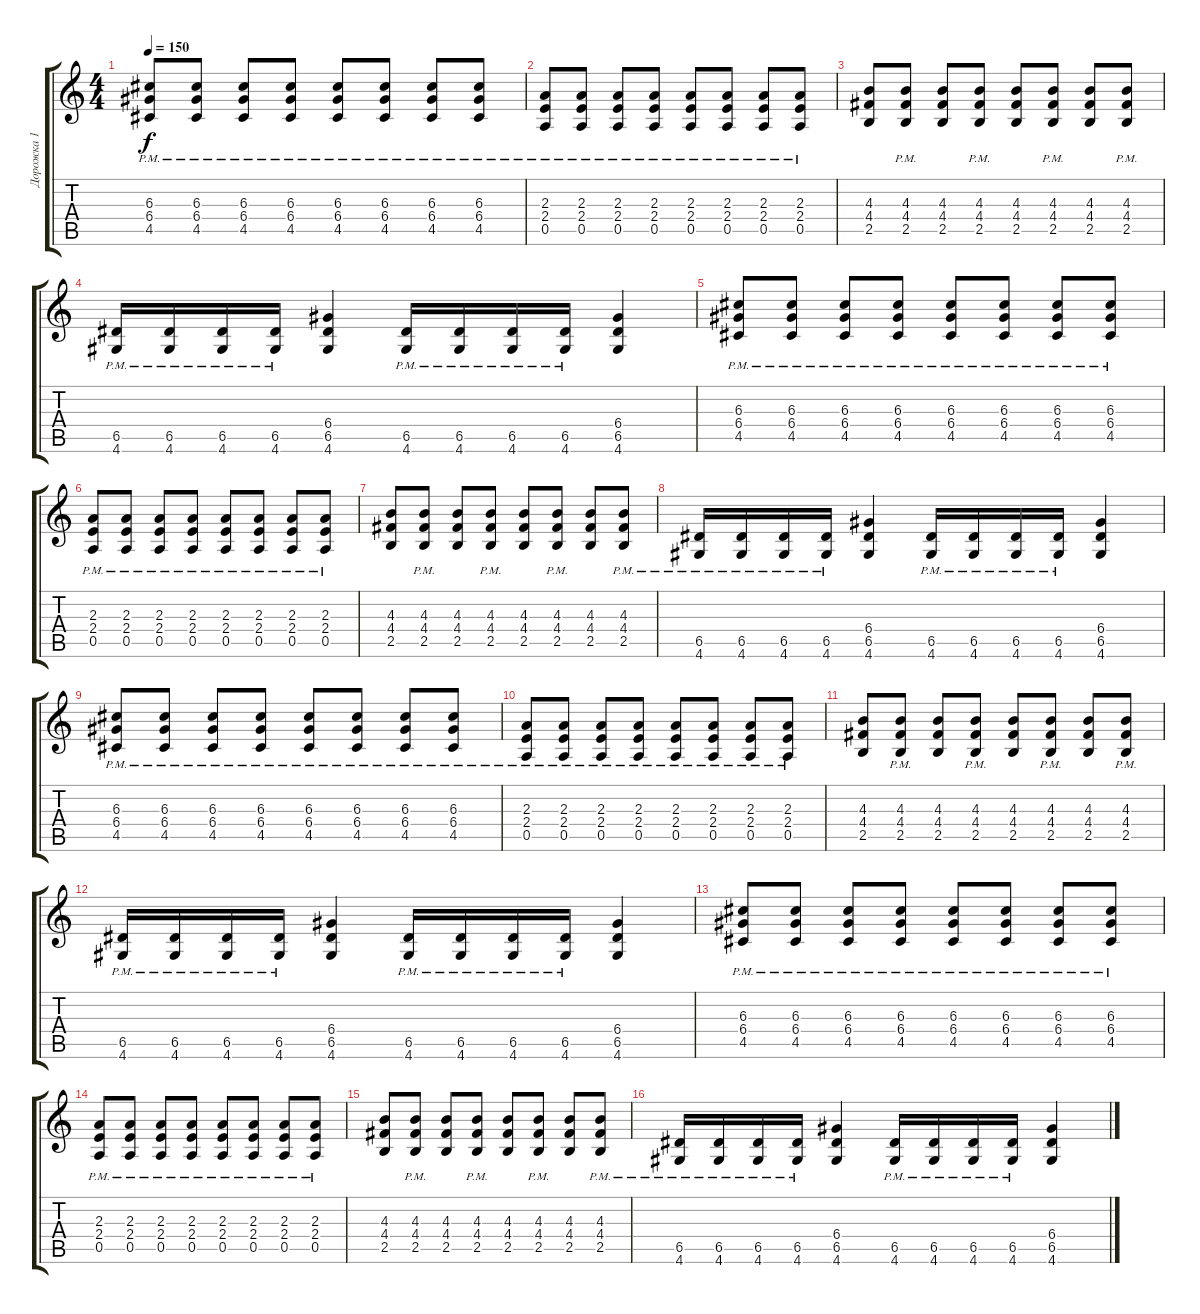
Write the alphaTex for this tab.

\track ("Дорожка 1" "Дорожка 1") {instrument electricguitarclean}
\staff {score tabs}
\tuning (E4 B3 G3 D3 A2 E2) {hide}
\ts (4 4)
\tempo 150
\clef g2
\ks c
(6.3{pm} 6.4{pm} 4.5{pm}).8{dy f} (6.3{pm} 6.4{pm} 4.5{pm}).8 (6.3{pm} 6.4{pm} 4.5{pm}).8 (6.3{pm} 6.4{pm} 4.5{pm}).8 (6.3{pm} 6.4{pm} 4.5{pm}).8 (6.3{pm} 6.4{pm} 4.5{pm}).8 (6.3{pm} 6.4{pm} 4.5{pm}).8 (6.3{pm} 6.4{pm} 4.5{pm}).8 |
(2.3{pm} 2.4{pm} 0.5{pm}).8 (2.3{pm} 2.4{pm} 0.5{pm}).8 (2.3{pm} 2.4{pm} 0.5{pm}).8 (2.3{pm} 2.4{pm} 0.5{pm}).8 (2.3{pm} 2.4{pm} 0.5{pm}).8 (2.3{pm} 2.4{pm} 0.5{pm}).8 (2.3{pm} 2.4{pm} 0.5{pm}).8 (2.3{pm} 2.4{pm} 0.5{pm}).8 |
(4.3 4.4 2.5).8 (4.3{pm} 4.4{pm} 2.5{pm}).8 (4.3 4.4 2.5).8 (4.3{pm} 4.4{pm} 2.5{pm}).8 (4.3 4.4 2.5).8 (4.3{pm} 4.4{pm} 2.5{pm}).8 (4.3 4.4 2.5).8 (4.3{pm} 4.4{pm} 2.5{pm}).8 |
(6.5{pm} 4.6{pm}).16 (6.5{pm} 4.6{pm}).16 (6.5{pm} 4.6{pm}).16 (6.5{pm} 4.6{pm}).16 (6.4 6.5 4.6).4 (6.5{pm} 4.6{pm}).16 (6.5{pm} 4.6{pm}).16 (6.5{pm} 4.6{pm}).16 (6.5{pm} 4.6{pm}).16 (6.4 6.5 4.6).4 |
(6.3{pm} 6.4{pm} 4.5{pm}).8 (6.3{pm} 6.4{pm} 4.5{pm}).8 (6.3{pm} 6.4{pm} 4.5{pm}).8 (6.3{pm} 6.4{pm} 4.5{pm}).8 (6.3{pm} 6.4{pm} 4.5{pm}).8 (6.3{pm} 6.4{pm} 4.5{pm}).8 (6.3{pm} 6.4{pm} 4.5{pm}).8 (6.3{pm} 6.4{pm} 4.5{pm}).8 |
(2.3{pm} 2.4{pm} 0.5{pm}).8 (2.3{pm} 2.4{pm} 0.5{pm}).8 (2.3{pm} 2.4{pm} 0.5{pm}).8 (2.3{pm} 2.4{pm} 0.5{pm}).8 (2.3{pm} 2.4{pm} 0.5{pm}).8 (2.3{pm} 2.4{pm} 0.5{pm}).8 (2.3{pm} 2.4{pm} 0.5{pm}).8 (2.3{pm} 2.4{pm} 0.5{pm}).8 |
(4.3 4.4 2.5).8 (4.3{pm} 4.4{pm} 2.5{pm}).8 (4.3 4.4 2.5).8 (4.3{pm} 4.4{pm} 2.5{pm}).8 (4.3 4.4 2.5).8 (4.3{pm} 4.4{pm} 2.5{pm}).8 (4.3 4.4 2.5).8 (4.3{pm} 4.4{pm} 2.5{pm}).8 |
(6.5{pm} 4.6{pm}).16 (6.5{pm} 4.6{pm}).16 (6.5{pm} 4.6{pm}).16 (6.5{pm} 4.6{pm}).16 (6.4 6.5 4.6).4 (6.5{pm} 4.6{pm}).16 (6.5{pm} 4.6{pm}).16 (6.5{pm} 4.6{pm}).16 (6.5{pm} 4.6{pm}).16 (6.4 6.5 4.6).4 |
(6.3{pm} 6.4{pm} 4.5{pm}).8 (6.3{pm} 6.4{pm} 4.5{pm}).8 (6.3{pm} 6.4{pm} 4.5{pm}).8 (6.3{pm} 6.4{pm} 4.5{pm}).8 (6.3{pm} 6.4{pm} 4.5{pm}).8 (6.3{pm} 6.4{pm} 4.5{pm}).8 (6.3{pm} 6.4{pm} 4.5{pm}).8 (6.3{pm} 6.4{pm} 4.5{pm}).8 |
(2.3{pm} 2.4{pm} 0.5{pm}).8 (2.3{pm} 2.4{pm} 0.5{pm}).8 (2.3{pm} 2.4{pm} 0.5{pm}).8 (2.3{pm} 2.4{pm} 0.5{pm}).8 (2.3{pm} 2.4{pm} 0.5{pm}).8 (2.3{pm} 2.4{pm} 0.5{pm}).8 (2.3{pm} 2.4{pm} 0.5{pm}).8 (2.3{pm} 2.4{pm} 0.5{pm}).8 |
(4.3 4.4 2.5).8 (4.3{pm} 4.4{pm} 2.5{pm}).8 (4.3 4.4 2.5).8 (4.3{pm} 4.4{pm} 2.5{pm}).8 (4.3 4.4 2.5).8 (4.3{pm} 4.4{pm} 2.5{pm}).8 (4.3 4.4 2.5).8 (4.3{pm} 4.4{pm} 2.5{pm}).8 |
(6.5{pm} 4.6{pm}).16 (6.5{pm} 4.6{pm}).16 (6.5{pm} 4.6{pm}).16 (6.5{pm} 4.6{pm}).16 (6.4 6.5 4.6).4 (6.5{pm} 4.6{pm}).16 (6.5{pm} 4.6{pm}).16 (6.5{pm} 4.6{pm}).16 (6.5{pm} 4.6{pm}).16 (6.4 6.5 4.6).4 |
(6.3{pm} 6.4{pm} 4.5{pm}).8 (6.3{pm} 6.4{pm} 4.5{pm}).8 (6.3{pm} 6.4{pm} 4.5{pm}).8 (6.3{pm} 6.4{pm} 4.5{pm}).8 (6.3{pm} 6.4{pm} 4.5{pm}).8 (6.3{pm} 6.4{pm} 4.5{pm}).8 (6.3{pm} 6.4{pm} 4.5{pm}).8 (6.3{pm} 6.4{pm} 4.5{pm}).8 |
(2.3{pm} 2.4{pm} 0.5{pm}).8 (2.3{pm} 2.4{pm} 0.5{pm}).8 (2.3{pm} 2.4{pm} 0.5{pm}).8 (2.3{pm} 2.4{pm} 0.5{pm}).8 (2.3{pm} 2.4{pm} 0.5{pm}).8 (2.3{pm} 2.4{pm} 0.5{pm}).8 (2.3{pm} 2.4{pm} 0.5{pm}).8 (2.3{pm} 2.4{pm} 0.5{pm}).8 |
(4.3 4.4 2.5).8 (4.3{pm} 4.4{pm} 2.5{pm}).8 (4.3 4.4 2.5).8 (4.3{pm} 4.4{pm} 2.5{pm}).8 (4.3 4.4 2.5).8 (4.3{pm} 4.4{pm} 2.5{pm}).8 (4.3 4.4 2.5).8 (4.3{pm} 4.4{pm} 2.5{pm}).8 |
(6.5{pm} 4.6{pm}).16 (6.5{pm} 4.6{pm}).16 (6.5{pm} 4.6{pm}).16 (6.5{pm} 4.6{pm}).16 (6.4 6.5 4.6).4 (6.5{pm} 4.6{pm}).16 (6.5{pm} 4.6{pm}).16 (6.5{pm} 4.6{pm}).16 (6.5{pm} 4.6{pm}).16 (6.4 6.5 4.6).4
